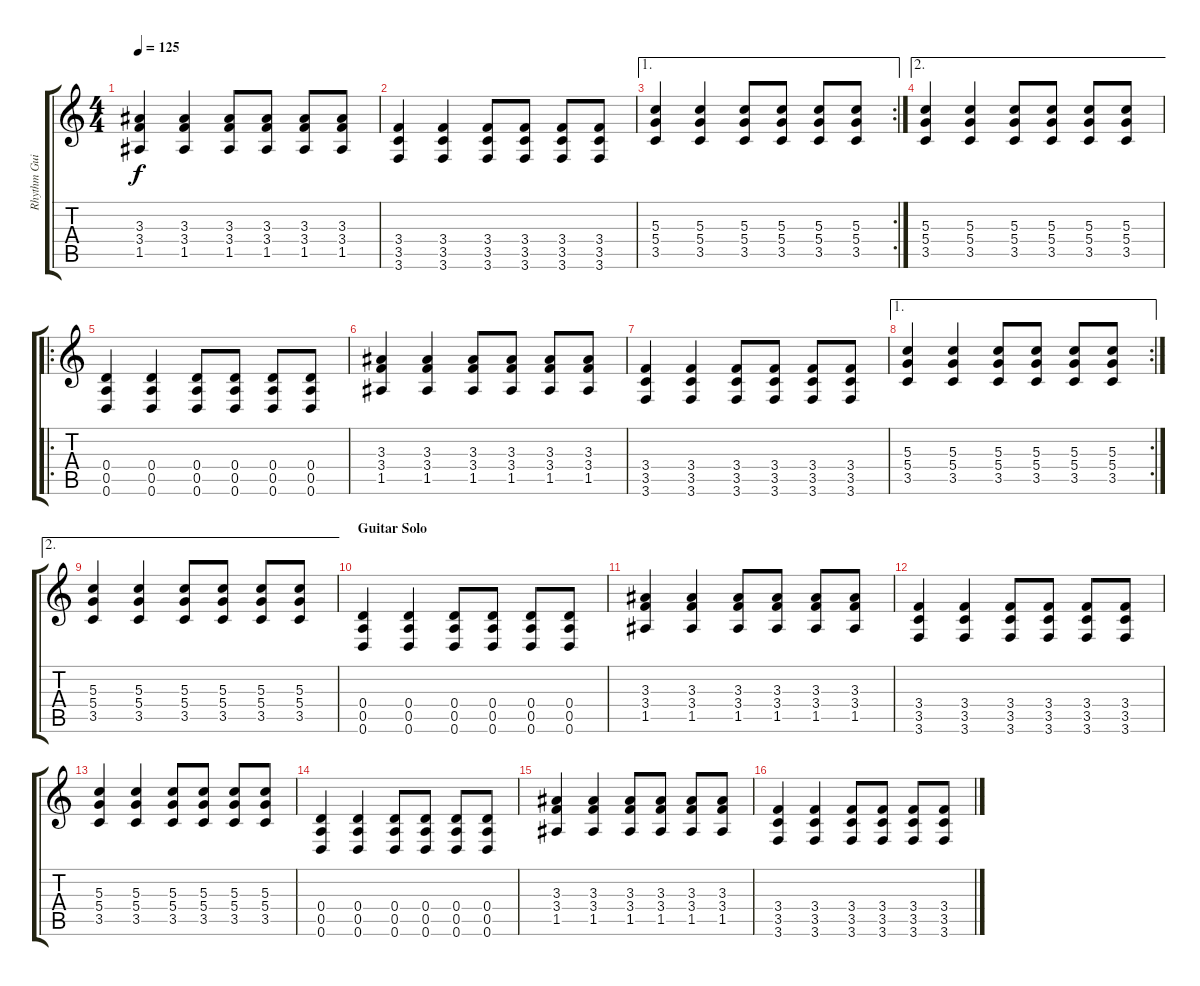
\track ("Rhythm Guitar" "Rhythm Gui") {instrument distortionguitar}
\staff {score tabs}
\tuning (E4 B3 G3 D3 A2 D2) {hide}
\ts (4 4)
\tempo 125
\clef g2
\ks c
(3.3 3.4 1.5).4{dy f} (3.3 3.4 1.5).4 (3.3 3.4 1.5).8 (3.3 3.4 1.5).8 (3.3 3.4 1.5).8 (3.3 3.4 1.5).8 |
(3.4 3.5 3.6).4 (3.4 3.5 3.6).4 (3.4 3.5 3.6).8 (3.4 3.5 3.6).8 (3.4 3.5 3.6).8 (3.4 3.5 3.6).8 |
\ae 1
\rc 2
(5.3 5.4 3.5).4 (5.3 5.4 3.5).4 (5.3 5.4 3.5).8 (5.3 5.4 3.5).8 (5.3 5.4 3.5).8 (5.3 5.4 3.5).8 |
\ae 2
(5.3 5.4 3.5).4 (5.3 5.4 3.5).4 (5.3 5.4 3.5).8 (5.3 5.4 3.5).8 (5.3 5.4 3.5).8 (5.3 5.4 3.5).8 |
\ro
(0.4 0.5 0.6).4 (0.4 0.5 0.6).4 (0.4 0.5 0.6).8 (0.4 0.5 0.6).8 (0.4 0.5 0.6).8 (0.4 0.5 0.6).8 |
(3.3 3.4 1.5).4 (3.3 3.4 1.5).4 (3.3 3.4 1.5).8 (3.3 3.4 1.5).8 (3.3 3.4 1.5).8 (3.3 3.4 1.5).8 |
(3.4 3.5 3.6).4 (3.4 3.5 3.6).4 (3.4 3.5 3.6).8 (3.4 3.5 3.6).8 (3.4 3.5 3.6).8 (3.4 3.5 3.6).8 |
\ae 1
\rc 2
(5.3 5.4 3.5).4 (5.3 5.4 3.5).4 (5.3 5.4 3.5).8 (5.3 5.4 3.5).8 (5.3 5.4 3.5).8 (5.3 5.4 3.5).8 |
\ae 2
(5.3 5.4 3.5).4 (5.3 5.4 3.5).4 (5.3 5.4 3.5).8 (5.3 5.4 3.5).8 (5.3 5.4 3.5).8 (5.3 5.4 3.5).8 |
\section ("" "Guitar Solo")
(0.4 0.5 0.6).4 (0.4 0.5 0.6).4 (0.4 0.5 0.6).8 (0.4 0.5 0.6).8 (0.4 0.5 0.6).8 (0.4 0.5 0.6).8 |
(3.3 3.4 1.5).4 (3.3 3.4 1.5).4 (3.3 3.4 1.5).8 (3.3 3.4 1.5).8 (3.3 3.4 1.5).8 (3.3 3.4 1.5).8 |
(3.4 3.5 3.6).4 (3.4 3.5 3.6).4 (3.4 3.5 3.6).8 (3.4 3.5 3.6).8 (3.4 3.5 3.6).8 (3.4 3.5 3.6).8 |
(5.3 5.4 3.5).4 (5.3 5.4 3.5).4 (5.3 5.4 3.5).8 (5.3 5.4 3.5).8 (5.3 5.4 3.5).8 (5.3 5.4 3.5).8 |
(0.4 0.5 0.6).4 (0.4 0.5 0.6).4 (0.4 0.5 0.6).8 (0.4 0.5 0.6).8 (0.4 0.5 0.6).8 (0.4 0.5 0.6).8 |
(3.3 3.4 1.5).4 (3.3 3.4 1.5).4 (3.3 3.4 1.5).8 (3.3 3.4 1.5).8 (3.3 3.4 1.5).8 (3.3 3.4 1.5).8 |
(3.4 3.5 3.6).4 (3.4 3.5 3.6).4 (3.4 3.5 3.6).8 (3.4 3.5 3.6).8 (3.4 3.5 3.6).8 (3.4 3.5 3.6).8
